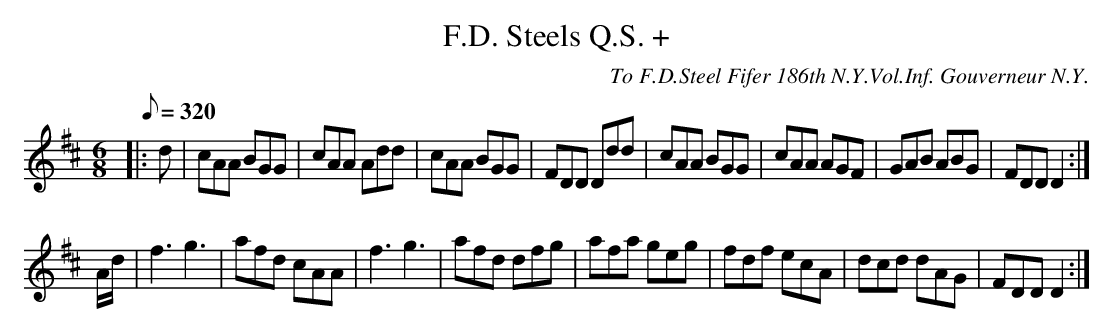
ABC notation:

X:1
T:F.D. Steels Q.S. +
C:To F.D.Steel Fifer 186th N.Y.Vol.Inf. Gouverneur N.Y.
M:6/8
L:1/8
Q:1/8=320
K:D
|: d|cAA BGG|cAA Add|cAA BGG|FDD Ddd|cAA BGG|cAA AGF|GAB ABG|FDD D2 :|
A/d/|f3 g3|afd cAA|f3 g3|afd dfg|afa geg|fdf ecA|dcd dAG|FDD D2 :|
